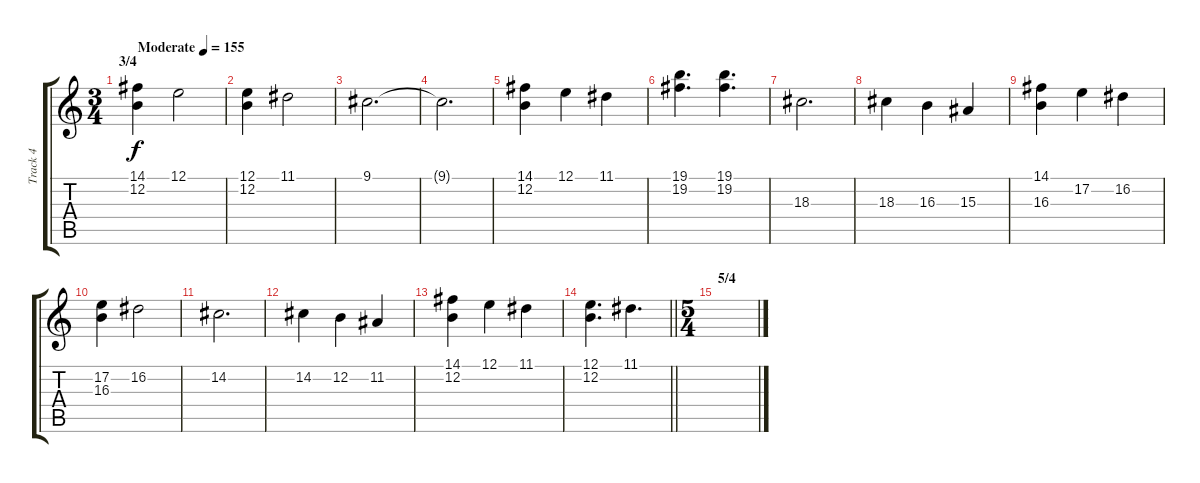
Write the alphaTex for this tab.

\track ("Track 4" "Track 4") {instrument brightacousticpiano}
\staff {score tabs}
\tuning (E4 B3 G3 D3 A2 E2) {hide}
\ts (3 4)
\section ("" "3/4")
\tempo (155 "Moderate")
\clef g2
\ks c
(14.1 12.2).4{dy f instrument brightacousticpiano} 12.1.2 |
(12.1 12.2).4 11.1.2 |
9.1.2{d} |
9.1{t}.2{d} |
(14.1 12.2).4 12.1.4 11.1.4 |
(19.1 19.2).4{d} (19.1 19.2).4{d} |
18.3.2{d} |
18.3.4 16.3.4 15.3.4 |
(14.1 16.3).4 17.2.4 16.2.4 |
(17.2 16.3).4 16.2.2 |
14.2.2{d} |
14.2.4 12.2.4 11.2.4 |
(14.1 12.2).4 12.1.4 11.1.4 |
\barLineRight lightlight
(12.1 12.2).4{d} 11.1.4{d} |
\ts (5 4)
\section ("" "5/4")
